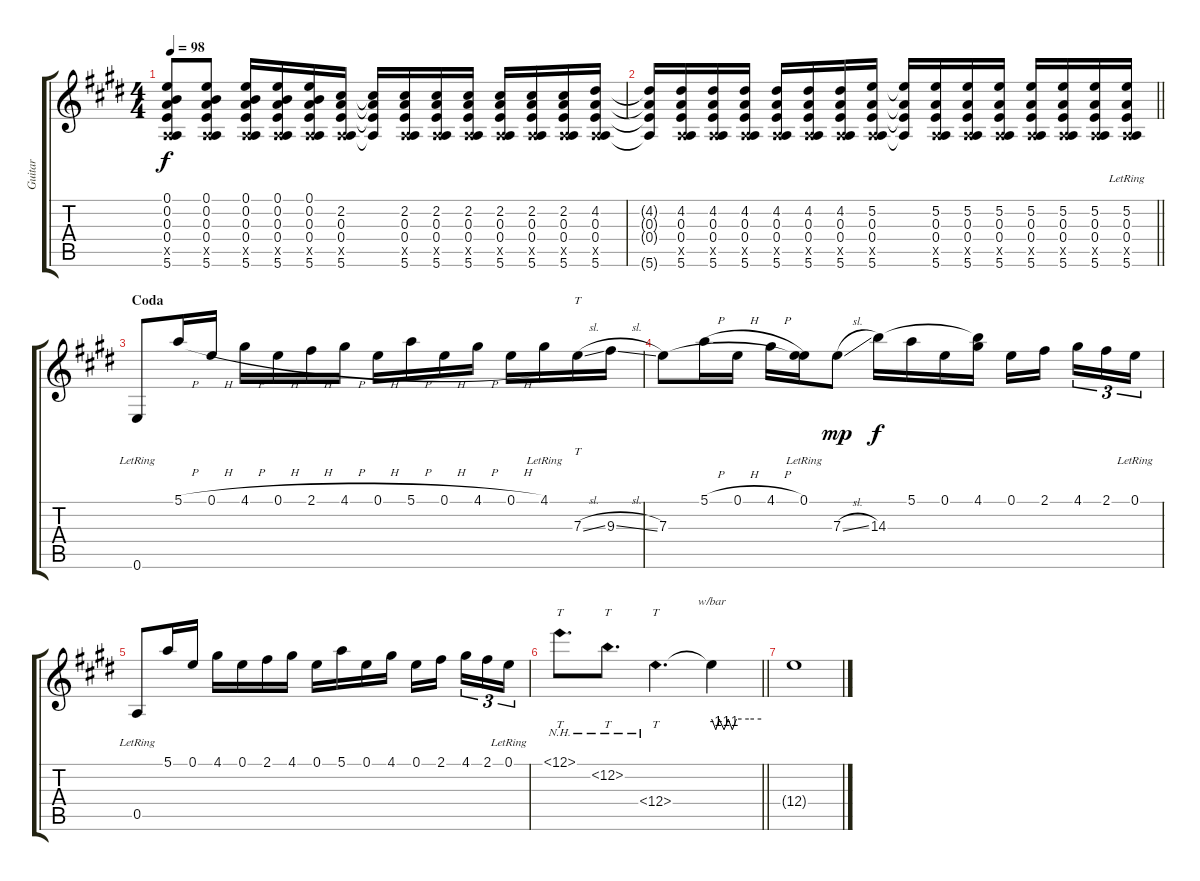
\track ("Guitar" "Guitar") {instrument acousticguitarsteel}
\staff {score tabs}
\tuning (E4 B3 A3 E3 A2 E2) {hide}
\ts (4 4)
\tempo 98
\clef g2
\ks e
(0.1 0.2 0.3 0.4 0.5{x} 5.6).8{dy f} (0.1 0.2 0.3 0.4 0.5{x} 5.6).8 (0.1 0.2 0.3 0.4 0.5{x} 5.6).16 (0.1 0.2 0.3 0.4 0.5{x} 5.6).16 (0.1 0.2 0.3 0.4 0.5{x} 5.6).16 (2.2 0.3 0.4 0.5{x} 5.6).16 (2.2{t} 0.3{t} 0.4{t} 5.6{t}).16 (2.2 0.3 0.4 0.5{x} 5.6).16 (2.2 0.3 0.4 0.5{x} 5.6).16 (2.2 0.3 0.4 0.5{x} 5.6).16 (2.2 0.3 0.4 0.5{x} 5.6).16 (2.2 0.3 0.4 0.5{x} 5.6).16 (2.2 0.3 0.4 0.5{x} 5.6).16 (4.2 0.3 0.4 0.5{x} 5.6).16 |
\barLineRight lightlight
(4.2{t} 0.3{t} 0.4{t} 5.6{t}).16 (4.2 0.3 0.4 0.5{x} 5.6).16 (4.2 0.3 0.4 0.5{x} 5.6).16 (4.2 0.3 0.4 0.5{x} 5.6).16 (4.2 0.3 0.4 0.5{x} 5.6).16 (4.2 0.3 0.4 0.5{x} 5.6).16 (4.2 0.3 0.4 0.5{x} 5.6).16 (5.2 0.3 0.4 0.5{x} 5.6).16 (5.2{t} 0.3{t} 0.4{t} 5.6{t}).16 (5.2 0.3 0.4 0.5{x} 5.6).16 (5.2 0.3 0.4 0.5{x} 5.6).16 (5.2 0.3 0.4 0.5{x} 5.6).16 (5.2 0.3 0.4 0.5{x} 5.6).16 (5.2 0.3 0.4 0.5{x} 5.6).16 (5.2 0.3 0.4 0.5{x} 5.6).16 (5.2{lr} 0.3{lr} 0.4{lr} 0.5{x} 5.6{lr}).16 |
\section ("" "Coda")
0.6{lr}.8 5.1{h}.16 0.1{h}.16 4.1{h}.16 0.1{h}.16 2.1{h}.16 4.1{h}.16 0.1{h}.16 5.1{h}.16 0.1{h}.16 4.1{h}.16 0.1{h}.16 4.1{lr}.16 7.3{sl}.16{tt} 9.3{sl}.16 |
7.3.8 5.1{h}.16 0.1{h}.16 4.1{h}.16 (0.1{lr} 7.3{t}).16 7.3{sl}.8{dy mp} 14.3.16{dy f} 5.1.16 0.1.16 (4.1 14.3{t}).16 0.1.16 2.1.16{beam splitsecondary} 4.1.16{tu (3 2)} 2.1.16{tu (3 2)} 0.1{lr}.16{tu (3 2)} |
0.5{lr}.8 5.1.16 0.1.16 4.1.16 0.1.16 2.1.16 4.1.16 0.1.16 5.1.16 0.1.16 4.1.16 0.1.16 2.1.16{beam splitsecondary} 4.1.16{tu (3 2)} 2.1.16{tu (3 2)} 0.1{lr}.16{tu (3 2)} |
\barLineRight lightlight
12.1{nh}.8{tt d} 12.2{nh}.8{tt d} 12.4{nh}.4{tt d} 12.4{t}.4{tbe (custom default 0 0 5 -4 9 0 15 -4 20 0 25 -4 30 0 45 0 60 0)} |
12.4{t}.1
